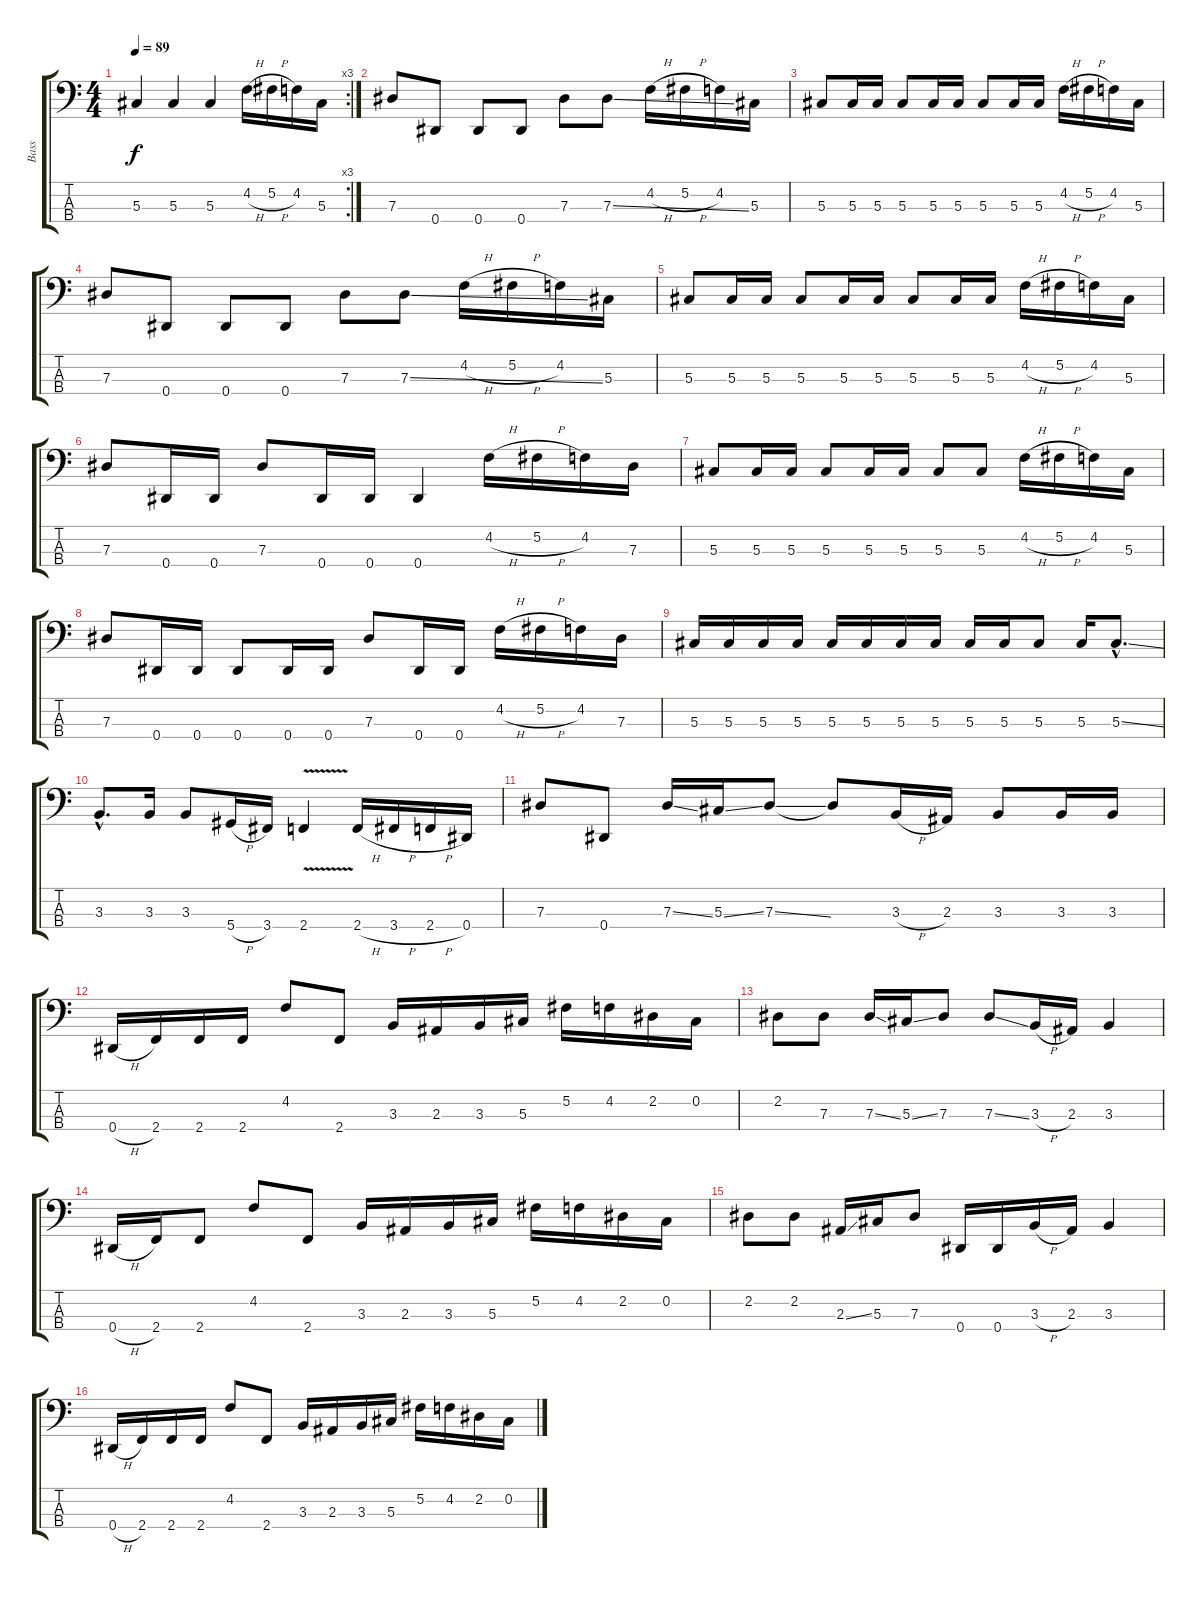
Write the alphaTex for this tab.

\track ("Bass" "Bass") {instrument electricbasspick}
\staff {score tabs}
\tuning (Gb2 Db2 Ab1 Eb1) {hide}
\rc 3
\ts (4 4)
\tempo 89
\clef f4
\ks c
5.3.4{dy f} 5.3.4 5.3.4 4.2{h}.16 5.2{h}.16 4.2.16 5.3.16 |
7.3.8 0.4.8 0.4.8 0.4.8 7.3.8 7.3{ss}.8 4.2{h}.16 5.2{h}.16 4.2.16 5.3.16 |
5.3.8 5.3.16 5.3.16 5.3.8 5.3.16 5.3.16 5.3.8 5.3.16 5.3.16 4.2{h}.16 5.2{h}.16 4.2.16 5.3.16 |
7.3.8 0.4.8 0.4.8 0.4.8 7.3.8 7.3{ss}.8 4.2{h}.16 5.2{h}.16 4.2.16 5.3.16 |
5.3.8 5.3.16 5.3.16 5.3.8 5.3.16 5.3.16 5.3.8 5.3.16 5.3.16 4.2{h}.16 5.2{h}.16 4.2.16 5.3.16 |
7.3.8 0.4.16 0.4.16 7.3.8 0.4.16 0.4.16 0.4.4 4.2{h}.16 5.2{h}.16 4.2.16 7.3.16 |
5.3.8 5.3.16 5.3.16 5.3.8 5.3.16 5.3.16 5.3.8 5.3.8 4.2{h}.16 5.2{h}.16 4.2.16 5.3.16 |
7.3.8 0.4.16 0.4.16 0.4.8 0.4.16 0.4.16 7.3.8 0.4.16 0.4.16 4.2{h}.16 5.2{h}.16 4.2.16 7.3.16 |
5.3.16 5.3.16 5.3.16 5.3.16 5.3.16 5.3.16 5.3.16 5.3.16 5.3.16 5.3.16 5.3.8 5.3.16 5.3{ss hac}.8{d} |
3.3{hac}.8{d} 3.3.16 3.3.8 5.4{h}.16 3.4.16 2.4{v}.4 2.4{h}.16 3.4{h}.16 2.4{h}.16 0.4.16 |
7.3.8 0.4.8 7.3{ss}.16 5.3{ss}.16 7.3{ss}.8 7.3{t}.8 3.3{h}.16 2.3.16 3.3.8 3.3.16 3.3.16 |
0.4{h}.16 2.4.16 2.4.16 2.4.16 4.2.8 2.4.8 3.3.16 2.3.16 3.3.16 5.3.16 5.2.16 4.2.16 2.2.16 0.2.16 |
2.2.8 7.3.8 7.3{ss}.16 5.3{ss}.16 7.3.8 7.3{ss}.8 3.3{h}.16 2.3.16 3.3.4 |
0.4{h}.16 2.4.16 2.4.8 4.2.8 2.4.8 3.3.16 2.3.16 3.3.16 5.3.16 5.2.16 4.2.16 2.2.16 0.2.16 |
2.2.8 2.2.8 2.3{ss}.16 5.3.16 7.3.8 0.4.16 0.4.16 3.3{h}.16 2.3.16 3.3.4 |
0.4{h}.16 2.4.16 2.4.16 2.4.16 4.2.8 2.4.8 3.3.16 2.3.16 3.3.16 5.3.16 5.2.16 4.2.16 2.2.16 0.2.16
